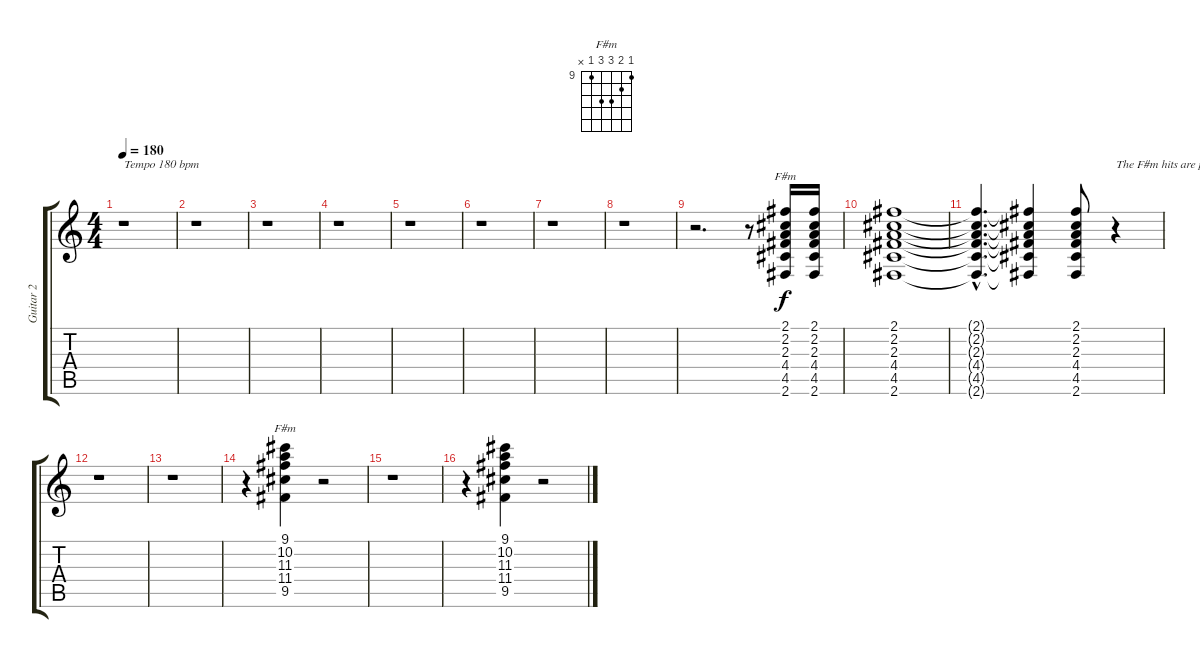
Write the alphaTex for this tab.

\track ("Guitar 2" "Guitar 2") {instrument overdrivenguitar}
\staff {score tabs}
\tuning (E4 B3 G3 D3 A2 E2) {hide}
\chord ("F#m" 2 2 2 4 4 2)
\chord ("F#m" 9 10 11 11 9 x) {firstfret 9}
\ts (4 4)
\tempo 180
\clef g2
\ks c
r.1{txt "Tempo 180 bpm" dy f instrument overdrivenguitar} |
r.1 |
r.1 |
r.1 |
r.1 |
r.1 |
r.1 |
r.1 |
r.2{d} r.8 (2.1 2.2 2.3 4.4 4.5 2.6).16{ch "F#m"} (2.1 2.2 2.3 4.4 4.5 2.6).16 |
(2.1 2.2 2.3 4.4 4.5 2.6).1 |
(2.1{hac t} 2.2{hac t} 2.3{hac t} 4.4{hac t} 4.5{hac t} 2.6{hac t}).4{d} (2.1{t} 2.2{t} 2.3{t} 4.4{t} 4.5{t} 2.6{t}).4 (2.1 2.2 2.3 4.4 4.5 2.6).8 r.4{txt "The F#m hits are played a bit softer"} |
r.1{volume 10} |
r.1 |
r.4 (9.1 10.2 11.3 11.4 9.5).4{ch "F#m"} r.2 |
r.1 |
r.4 (9.1 10.2 11.3 11.4 9.5).4 r.2
